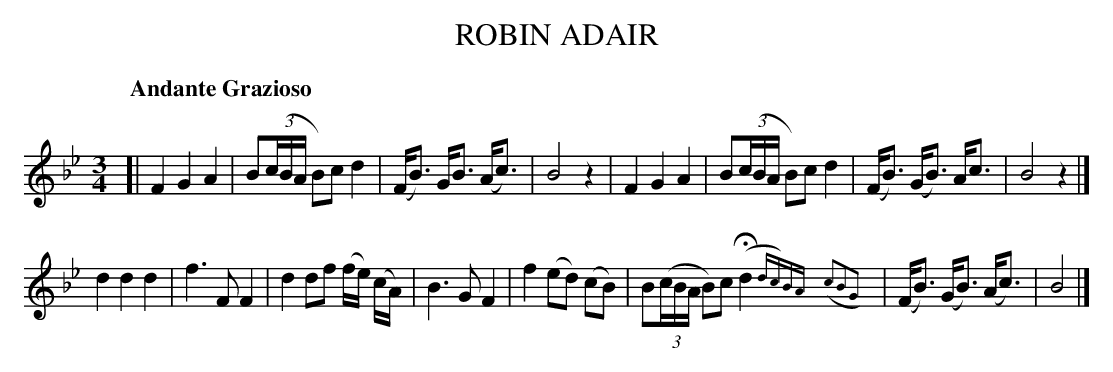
X:1
T: ROBIN ADAIR
Q: "Andante Grazioso"
M: 3/4
L: 1/16
K: Bb
[|\
F4 G4 A4 | B2(3(cBA B2)c2 d4 | (FB3) GB3 (Ac3) | B8 z4 |\
F4 G4 A4 | B2(3(cBA B2)c2 d4 | (FB3) (GB3) Ac3 | B8 z4 |]
d4 d4 d4 | f6 F2 F4 | d4 d2f2 (fe) (cA) | B6 G2 F4 |\
f4 (e2d2) (c2B2) | B2(3(cBA B2)c2 H(d4{dc)BA}({c2B2G2})| (FB3) (GB3) (Ac3) | B8 |]
